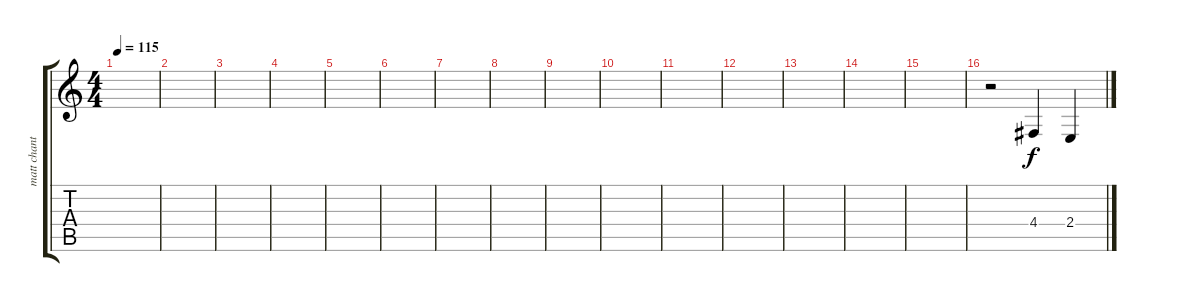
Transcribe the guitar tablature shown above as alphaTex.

\track ("matt chant" "matt chant") {instrument lead2sawtooth}
\staff {score tabs}
\tuning (E4 B3 G3 D3 A2 E2) {hide}
\ts (4 4)
\tempo 115
\clef g2
\ks c
|
|
|
|
|
|
|
|
|
|
|
|
|
|
|
r.2 4.4.4 2.4.4
